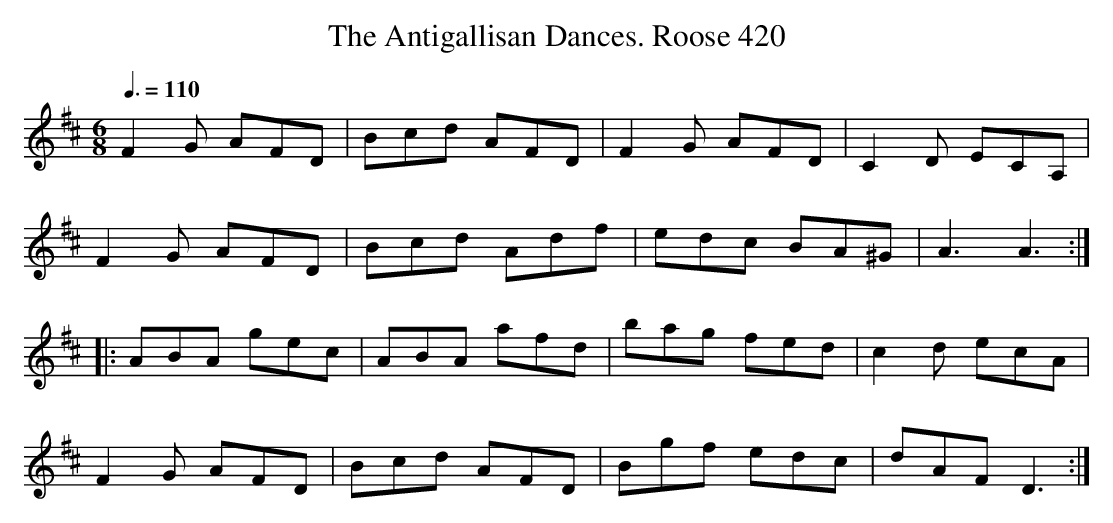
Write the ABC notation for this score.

X:1
T:Antigallisan Dances. Roose 420, The
M:6/8
L:1/8
Q:3/8=110
K:D
F2G AFD |  Bcd AFD |  F2G AFD |  C2D ECA, |
F2G AFD |Bcd Adf |  edc BA^G |  A3 A3 :|
|:ABA gec |  ABA afd |  bag fed |  c2d ecA |
F2G AFD |  Bcd AFD |  Bgf edc |  dAF D3 :|
